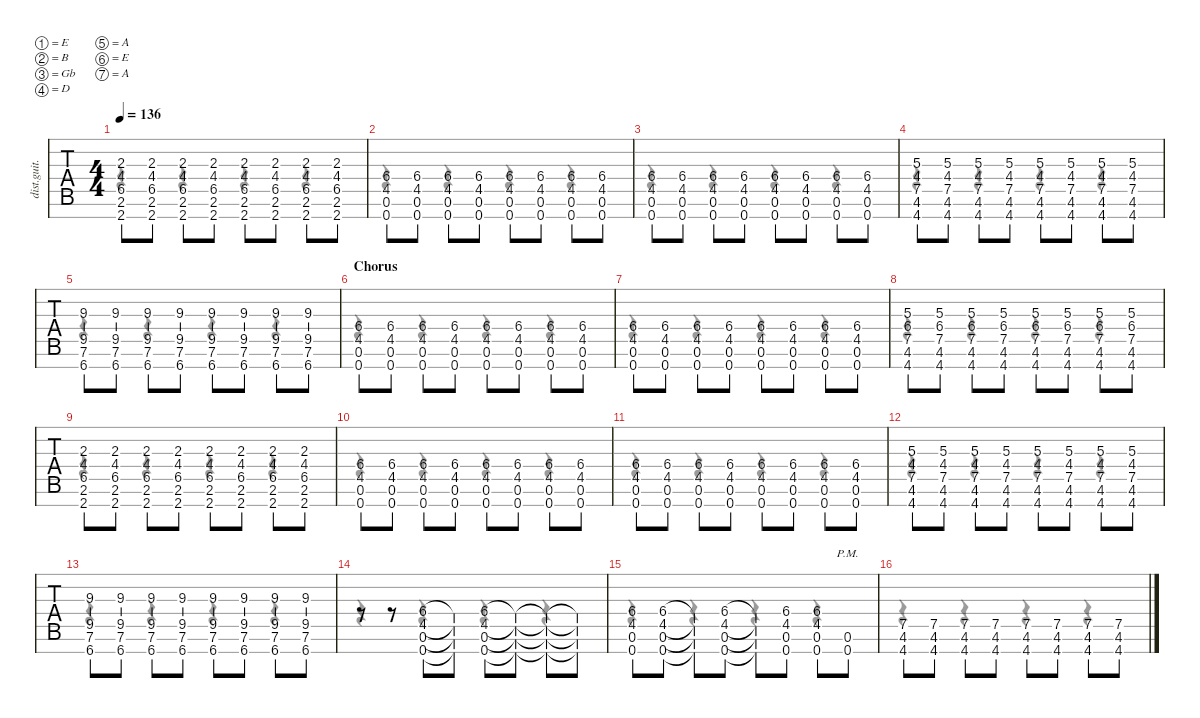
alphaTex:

\defaultSystemsLayout 4
\hideDynamics
\bracketExtendMode nobrackets
\track ("Rhythm Guitar 2" "dist.guit.") {instrument distortionguitar}
\staff {tabs}
\tuning (E4 B3 Gb3 D3 A2 E2 A1)
\voice
\ts (4 4)
\tempo 136
\clef g2
\ks c
(2.3{acc #} 4.4{acc #} 6.5{acc #} 2.6{acc #} 2.7).8{dy f beam Up} (2.3{acc #} 4.4{acc #} 6.5{acc #} 2.6{acc #} 2.7).8{beam Up} (2.3{acc #} 4.4{acc #} 6.5{acc #} 2.6{acc #} 2.7).8{beam Up} (2.3{acc #} 4.4{acc #} 6.5{acc #} 2.6{acc #} 2.7).8{beam Up} (2.3{acc #} 4.4{acc #} 6.5{acc #} 2.6{acc #} 2.7).8{beam Up} (2.3{acc #} 4.4{acc #} 6.5{acc #} 2.6{acc #} 2.7).8{beam Up} (2.3{acc #} 4.4{acc #} 6.5{acc #} 2.6{acc #} 2.7).8{beam Up} (2.3{acc #} 4.4{acc #} 6.5{acc #} 2.6{acc #} 2.7).8{beam Up} |
(6.4{acc #} 4.5{acc #} 0.6 0.7).8{beam Up} (6.4{acc #} 4.5{acc #} 0.6 0.7).8{beam Up} (6.4{acc #} 4.5{acc #} 0.6 0.7).8{beam Up} (6.4{acc #} 4.5{acc #} 0.6 0.7).8{beam Up} (6.4{acc #} 4.5{acc #} 0.6 0.7).8{beam Up} (6.4{acc #} 4.5{acc #} 0.6 0.7).8{beam Up} (6.4{acc #} 4.5{acc #} 0.6 0.7).8{beam Up} (6.4{acc #} 4.5{acc #} 0.6 0.7).8{beam Up} |
(6.4{acc #} 4.5{acc #} 0.6 0.7).8{beam Up} (6.4{acc #} 4.5{acc #} 0.6 0.7).8{beam Up} (6.4{acc #} 4.5{acc #} 0.6 0.7).8{beam Up} (6.4{acc #} 4.5{acc #} 0.6 0.7).8{beam Up} (6.4{acc #} 4.5{acc #} 0.6 0.7).8{beam Up} (6.4{acc #} 4.5{acc #} 0.6 0.7).8{beam Up} (6.4{acc #} 4.5{acc #} 0.6 0.7).8{beam Up} (6.4{acc #} 4.5{acc #} 0.6 0.7).8{beam Up} |
(5.3 4.4{acc #} 7.5 4.6{acc #} 4.7{acc #}).8{beam Up} (5.3 4.4{acc #} 7.5 4.6{acc #} 4.7{acc #}).8{beam Up} (5.3 4.4{acc #} 7.5 4.6{acc #} 4.7{acc #}).8{beam Up} (5.3 4.4{acc #} 7.5 4.6{acc #} 4.7{acc #}).8{beam Up} (5.3 4.4{acc #} 7.5 4.6{acc #} 4.7{acc #}).8{beam Up} (5.3 4.4{acc #} 7.5 4.6{acc #} 4.7{acc #}).8{beam Up} (5.3 4.4{acc #} 7.5 4.6{acc #} 4.7{acc #}).8{beam Up} (5.3 4.4{acc #} 7.5 4.6{acc #} 4.7{acc #}).8{beam Up} |
(9.3{acc #} 9.5{acc #} 7.6 6.7{acc #}).8{beam Up} (9.3{acc #} 9.5{acc #} 7.6 6.7{acc #}).8{beam Up} (9.3{acc #} 9.5{acc #} 7.6 6.7{acc #}).8{beam Up} (9.3{acc #} 9.5{acc #} 7.6 6.7{acc #}).8{beam Up} (9.3{acc #} 9.5{acc #} 7.6 6.7{acc #}).8{beam Up} (9.3{acc #} 9.5{acc #} 7.6 6.7{acc #}).8{beam Up} (9.3{acc #} 9.5{acc #} 7.6 6.7{acc #}).8{beam Up} (9.3{acc #} 9.5{acc #} 7.6 6.7{acc #}).8{beam Up} |
\section ("" "Chorus")
(6.4{acc #} 4.5{acc #} 0.6 0.7).8{beam Up} (6.4{acc #} 4.5{acc #} 0.6 0.7).8{beam Up} (6.4{acc #} 4.5{acc #} 0.6 0.7).8{beam Up} (6.4{acc #} 4.5{acc #} 0.6 0.7).8{beam Up} (6.4{acc #} 4.5{acc #} 0.6 0.7).8{beam Up} (6.4{acc #} 4.5{acc #} 0.6 0.7).8{beam Up} (6.4{acc #} 4.5{acc #} 0.6 0.7).8{beam Up} (6.4{acc #} 4.5{acc #} 0.6 0.7).8{beam Up} |
(6.4{acc #} 4.5{acc #} 0.6 0.7).8{beam Up} (6.4{acc #} 4.5{acc #} 0.6 0.7).8{beam Up} (6.4{acc #} 4.5{acc #} 0.6 0.7).8{beam Up} (6.4{acc #} 4.5{acc #} 0.6 0.7).8{beam Up} (6.4{acc #} 4.5{acc #} 0.6 0.7).8{beam Up} (6.4{acc #} 4.5{acc #} 0.6 0.7).8{beam Up} (6.4{acc #} 4.5{acc #} 0.6 0.7).8{beam Up} (6.4{acc #} 4.5{acc #} 0.6 0.7).8{beam Up} |
(5.3 6.4{acc #} 7.5 4.6{acc #} 4.7{acc #}).8{beam Up} (5.3 6.4{acc #} 7.5 4.6{acc #} 4.7{acc #}).8{beam Up} (5.3 6.4{acc #} 7.5 4.6{acc #} 4.7{acc #}).8{beam Up} (5.3 6.4{acc #} 7.5 4.6{acc #} 4.7{acc #}).8{beam Up} (5.3 6.4{acc #} 7.5 4.6{acc #} 4.7{acc #}).8{beam Up} (5.3 6.4{acc #} 7.5 4.6{acc #} 4.7{acc #}).8{beam Up} (5.3 6.4{acc #} 7.5 4.6{acc #} 4.7{acc #}).8{beam Up} (5.3 6.4{acc #} 7.5 4.6{acc #} 4.7{acc #}).8{beam Up} |
(2.3{acc #} 4.4{acc #} 6.5{acc #} 2.6{acc #} 2.7).8{beam Up} (2.3{acc #} 4.4{acc #} 6.5{acc #} 2.6{acc #} 2.7).8{beam Up} (2.3{acc #} 4.4{acc #} 6.5{acc #} 2.6{acc #} 2.7).8{beam Up} (2.3{acc #} 4.4{acc #} 6.5{acc #} 2.6{acc #} 2.7).8{beam Up} (2.3{acc #} 4.4{acc #} 6.5{acc #} 2.6{acc #} 2.7).8{beam Up} (2.3{acc #} 4.4{acc #} 6.5{acc #} 2.6{acc #} 2.7).8{beam Up} (2.3{acc #} 4.4{acc #} 6.5{acc #} 2.6{acc #} 2.7).8{beam Up} (2.3{acc #} 4.4{acc #} 6.5{acc #} 2.6{acc #} 2.7).8{beam Up} |
(6.4{acc #} 4.5{acc #} 0.6 0.7).8{beam Up} (6.4{acc #} 4.5{acc #} 0.6 0.7).8{beam Up} (6.4{acc #} 4.5{acc #} 0.6 0.7).8{beam Up} (6.4{acc #} 4.5{acc #} 0.6 0.7).8{beam Up} (6.4{acc #} 4.5{acc #} 0.6 0.7).8{beam Up} (6.4{acc #} 4.5{acc #} 0.6 0.7).8{beam Up} (6.4{acc #} 4.5{acc #} 0.6 0.7).8{beam Up} (6.4{acc #} 4.5{acc #} 0.6 0.7).8{beam Up} |
(6.4{acc #} 4.5{acc #} 0.6 0.7).8{beam Up} (6.4{acc #} 4.5{acc #} 0.6 0.7).8{beam Up} (6.4{acc #} 4.5{acc #} 0.6 0.7).8{beam Up} (6.4{acc #} 4.5{acc #} 0.6 0.7).8{beam Up} (6.4{acc #} 4.5{acc #} 0.6 0.7).8{beam Up} (6.4{acc #} 4.5{acc #} 0.6 0.7).8{beam Up} (6.4{acc #} 4.5{acc #} 0.6 0.7).8{beam Up} (6.4{acc #} 4.5{acc #} 0.6 0.7).8{beam Up} |
(5.3 4.4{acc #} 7.5 4.6{acc #} 4.7{acc #}).8{beam Up} (5.3 4.4{acc #} 7.5 4.6{acc #} 4.7{acc #}).8{beam Up} (5.3 4.4{acc #} 7.5 4.6{acc #} 4.7{acc #}).8{beam Up} (5.3 4.4{acc #} 7.5 4.6{acc #} 4.7{acc #}).8{beam Up} (5.3 4.4{acc #} 7.5 4.6{acc #} 4.7{acc #}).8{beam Up} (5.3 4.4{acc #} 7.5 4.6{acc #} 4.7{acc #}).8{beam Up} (5.3 4.4{acc #} 7.5 4.6{acc #} 4.7{acc #}).8{beam Up} (5.3 4.4{acc #} 7.5 4.6{acc #} 4.7{acc #}).8{beam Up} |
(9.3{acc #} 9.5{acc #} 7.6 6.7{acc #}).8{beam Up} (9.3{acc #} 9.5{acc #} 7.6 6.7{acc #}).8{beam Up} (9.3{acc #} 9.5{acc #} 7.6 6.7{acc #}).8{beam Up} (9.3{acc #} 9.5{acc #} 7.6 6.7{acc #}).8{beam Up} (9.3{acc #} 9.5{acc #} 7.6 6.7{acc #}).8{beam Up} (9.3{acc #} 9.5{acc #} 7.6 6.7{acc #}).8{beam Up} (9.3{acc #} 9.5{acc #} 7.6 6.7{acc #}).8{beam Up} (9.3{acc #} 9.5{acc #} 7.6 6.7{acc #}).8{beam Up} |
r.8{beam Up} r.8{beam Up} (6.4{acc #} 4.5{acc #} 0.6 0.7).8{beam Up} (6.4{t acc #} 4.5{t acc #} 0.6{t} 0.7{t}).8{beam Up} (6.4{acc #} 4.5{acc #} 0.6 0.7).8{beam Up} (6.4{t acc #} 4.5{t acc #} 0.6{t} 0.7{t}).8{beam Up} (6.4{t acc #} 4.5{t acc #} 0.6{t} 0.7{t}).8{beam Up} (6.4{t acc #} 4.5{t acc #} 0.6{t} 0.7{t}).8{beam Up} |
(6.4{acc #} 4.5{acc #} 0.6 0.7).8{beam Up} (6.4{acc #} 4.5{acc #} 0.6 0.7).8{beam Up} (6.4{t acc #} 4.5{t acc #} 0.6{t} 0.7{t}).8{beam Up} (6.4{acc #} 4.5{acc #} 0.6 0.7).8{beam Up} (6.4{t acc #} 4.5{t acc #} 0.6{t} 0.7{t}).8{beam Up} (6.4{acc #} 4.5{acc #} 0.6 0.7).8{beam Up} (6.4{acc #} 4.5{acc #} 0.6 0.7).8{beam Up} (0.6{pm} 0.7{pm}).8{beam Up} |
(7.5 4.6{acc #} 4.7{acc #}).8{beam Up} (7.5 4.6{acc #} 4.7{acc #}).8{beam Up} (7.5 4.6{acc #} 4.7{acc #}).8{beam Up} (7.5 4.6{acc #} 4.7{acc #}).8{beam Up} (7.5 4.6{acc #} 4.7{acc #}).8{beam Up} (7.5 4.6{acc #} 4.7{acc #}).8{beam Up} (7.5 4.6{acc #} 4.7{acc #}).8{beam Up} (7.5 4.6{acc #} 4.7{acc #}).8{beam Up}
\voice
\clef g2
\ottava regular
\simile none
\ks c
r.4{dy mf beam Down} r.4{beam Down} r.4{beam Down} r.4{beam Down} |
r.4{beam Down} r.4{beam Down} r.4{beam Down} r.4{beam Down} |
r.4{beam Down} r.4{beam Down} r.4{beam Down} r.4{beam Down} |
r.4{beam Down} r.4{beam Down} r.4{beam Down} r.4{beam Down} |
r.4{beam Down} r.4{beam Down} r.4{beam Down} r.4{beam Down} |
r.4{beam Down} r.4{beam Down} r.4{beam Down} r.4{beam Down} |
r.4{beam Down} r.4{beam Down} r.4{beam Down} r.4{beam Down} |
r.4{beam Down} r.4{beam Down} r.4{beam Down} r.4{beam Down} |
r.4{beam Down} r.4{beam Down} r.4{beam Down} r.4{beam Down} |
r.4{beam Down} r.4{beam Down} r.4{beam Down} r.4{beam Down} |
r.4{beam Down} r.4{beam Down} r.4{beam Down} r.4{beam Down} |
r.4{beam Down} r.4{beam Down} r.4{beam Down} r.4{beam Down} |
r.4{beam Down} r.4{beam Down} r.4{beam Down} r.4{beam Down} |
r.4{beam Down} r.4{beam Down} r.4{beam Down} r.4{beam Down} |
r.4{beam Down} r.4{beam Down} r.4{beam Down} r.4{beam Down} |
r.4{beam Down} r.4{beam Down} r.4{beam Down} r.4{beam Down}
